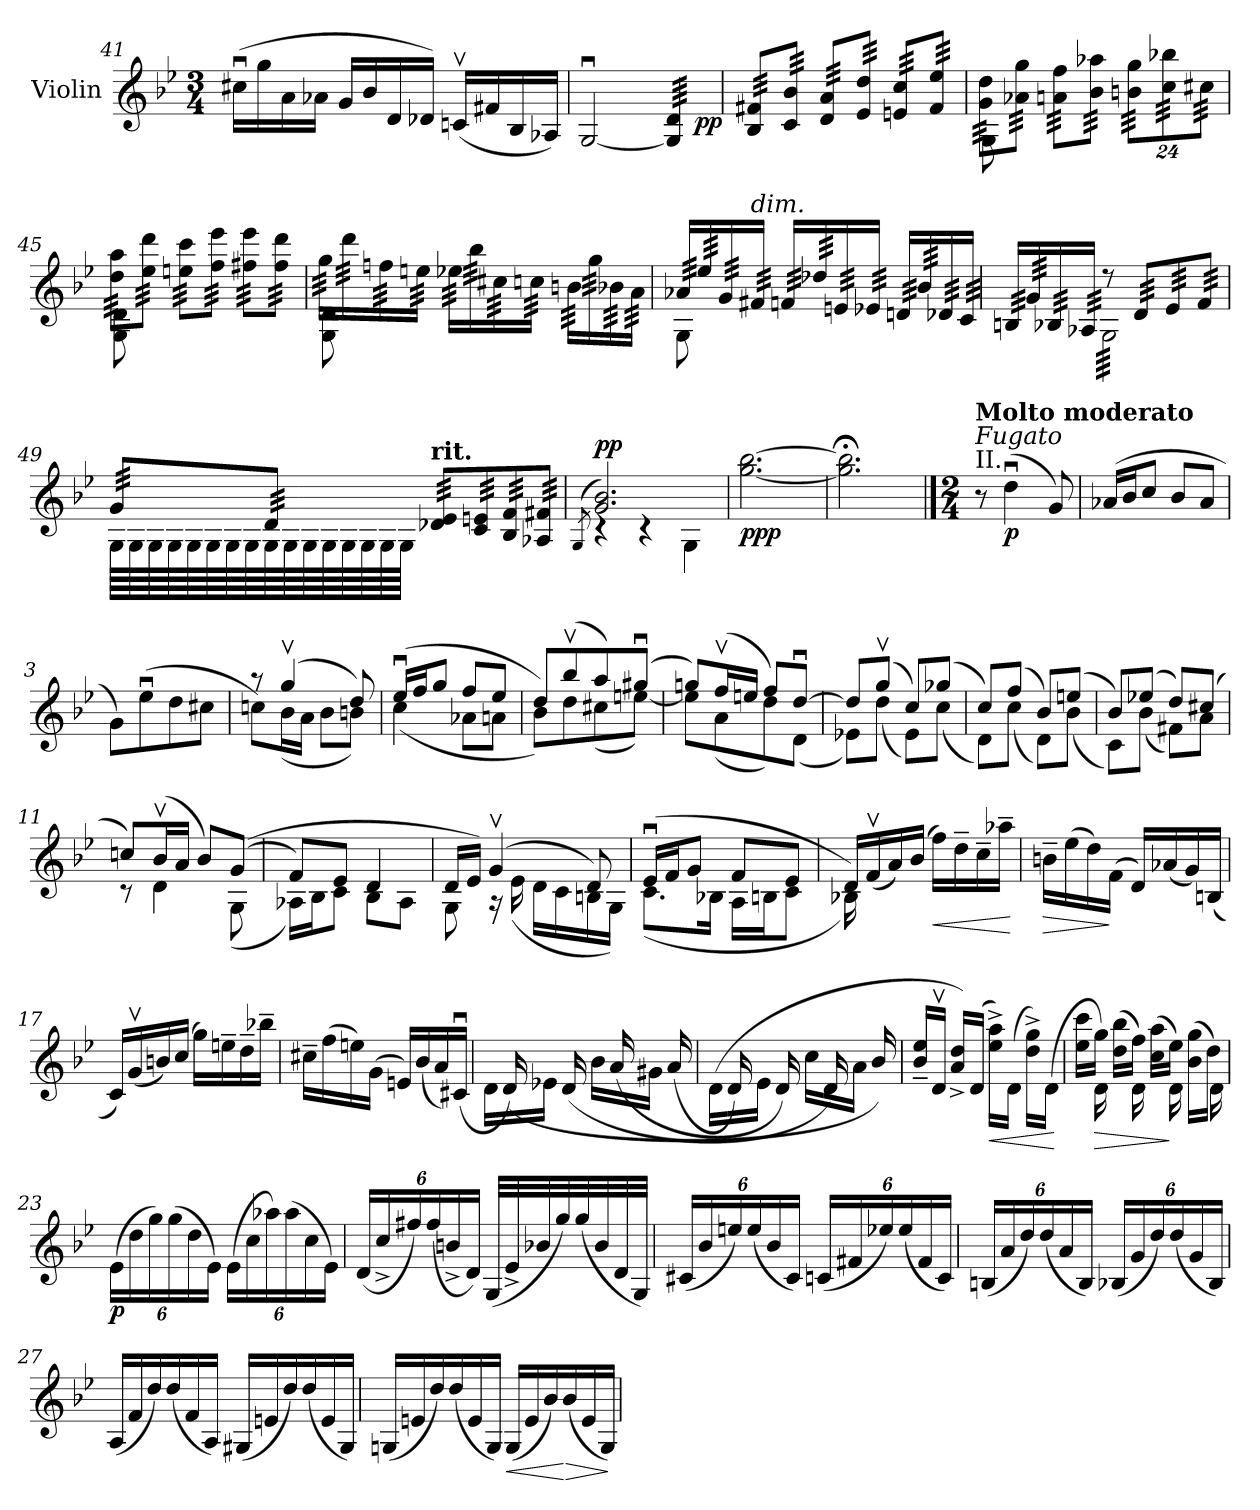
**kern	**dynam
*part1	*part1
*staff1	*staff1
*I"Violin	*
*I'Vln.	*
!!LO:LB:g=z
*clefG2	*
*k[b-e-]	*
*M3/4	*
=41	=41
(>16cc#Xu\LL	.
16gg\	.
16a\	.
16a-X\JJ	.
16g/LL	.
16b-/	.
16d/	.
16d-X/JJ)	.
(<16cnv/LL	.
16f#X/	.
16B-/	.
16A-X/JJ)	.
=42	=42
[2Gu/	.
!LO:TX:a:t=(ponticello)	!
!LO:TX:a:t=à la pointe	!
!LO:TX:b:i:t=trem.	!
*tremolo	*
64G/] 64d/LLLL	.
64G/ 64d/	.
64G/ 64d/	.
64G/ 64d/	.
64G/ 64d/	.
64G/ 64d/	.
64G/ 64d/	.
64G/ 64d/	.
!	!LO:DY:b
64An/ 64g/	pp
64An/ 64g/	.
64An/ 64g/	.
64An/ 64g/	.
64An/ 64g/	.
64An/ 64g/	.
64An/ 64g/	.
64An/ 64g/JJJJ	.
=43	=43
64B-/ 64f#X/LLLL	.
64B-/ 64f#X/	.
64B-/ 64f#X/	.
64B-/ 64f#X/	.
64B-/ 64f#X/	.
64B-/ 64f#X/	.
64B-/ 64f#X/	.
64B-/ 64f#X/	.
64c/ 64b-/	.
64c/ 64b-/	.
64c/ 64b-/	.
64c/ 64b-/	.
64c/ 64b-/	.
64c/ 64b-/	.
64c/ 64b-/	.
64c/ 64b-/JJJJ	.
64d/ 64a/LLLL	.
64d/ 64a/	.
64d/ 64a/	.
64d/ 64a/	.
64d/ 64a/	.
64d/ 64a/	.
64d/ 64a/	.
64d/ 64a/	.
64e-/ 64dd/	.
64e-/ 64dd/	.
64e-/ 64dd/	.
64e-/ 64dd/	.
64e-/ 64dd/	.
64e-/ 64dd/	.
64e-/ 64dd/	.
64e-/ 64dd/JJJJ	.
64en/ 64cc/LLLL	.
64en/ 64cc/	.
64en/ 64cc/	.
64en/ 64cc/	.
64en/ 64cc/	.
64en/ 64cc/	.
64en/ 64cc/	.
64en/ 64cc/	.
64f#/ 64ee-/	.
64f#/ 64ee-/	.
64f#/ 64ee-/	.
64f#/ 64ee-/	.
64f#/ 64ee-/	.
64f#/ 64ee-/	.
64f#/ 64ee-/	.
64f#/ 64ee-/JJJJ	.
=44	=44
*^	*
64g\ 64dd\LLLL	8G\	.
64g\ 64dd\	.	.
64g\ 64dd\	.	.
64g\ 64dd\	.	.
64g\ 64dd\	.	.
64g\ 64dd\	.	.
64g\ 64dd\	.	.
64g\ 64dd\	.	.
64a-X\ 64gg\	2ryy	.
64a-X\ 64gg\	.	.
64a-X\ 64gg\	.	.
64a-X\ 64gg\	.	.
64a-X\ 64gg\	.	.
64a-X\ 64gg\	.	.
64a-X\ 64gg\	.	.
64a-X\ 64gg\JJJJ	.	.
64an\ 64ff\LLLL	.	.
64an\ 64ff\	.	.
64an\ 64ff\	.	.
64an\ 64ff\	.	.
64an\ 64ff\	.	.
64an\ 64ff\	.	.
64an\ 64ff\	.	.
64an\ 64ff\	.	.
64b-\ 64aa-X\	.	.
64b-\ 64aa-X\	.	.
64b-\ 64aa-X\	.	.
64b-\ 64aa-X\	.	.
64b-\ 64aa-X\	.	.
64b-\ 64aa-X\	.	.
64b-\ 64aa-X\	.	.
64b-\ 64aa-X\JJJJ	.	.
*Xbrackettup	*	*
96bn\ 96gg\LLLL	.	.
96bn\ 96gg\	.	.
96bn\ 96gg\	.	.
96bn\ 96gg\	.	.
96bn\ 96gg\	.	.
96bn\ 96gg\	.	.
96bn\ 96gg\	.	.
96bn\ 96gg\	.	.
96cc\ 96bb-X\	.	.
96cc\ 96bb-X\	.	.
96cc\ 96bb-X\	.	.
96cc\ 96bb-X\	.	.
96cc\ 96bb-X\	8ryy	.
96cc\ 96bb-X\	.	.
96cc\ 96bb-X\	.	.
96cc\ 96bb-X\	.	.
96cc#X\	.	.
96cc#X\	.	.
96cc#X\	.	.
96cc#X\	.	.
96cc#X\	.	.
96cc#X\	.	.
96cc#X\	.	.
96cc#X\JJJJ	.	.
!!LO:LB:g=z	!!
=45	=45	=45
64dd\ 64aa\LLLL	8G\ 8d\	.
64dd\ 64aa\	.	.
64dd\ 64aa\	.	.
64dd\ 64aa\	.	.
64dd\ 64aa\	.	.
64dd\ 64aa\	.	.
64dd\ 64aa\	.	.
64dd\ 64aa\	.	.
64ee-\ 64ddd\	2ryy	.
64ee-\ 64ddd\	.	.
64ee-\ 64ddd\	.	.
64ee-\ 64ddd\	.	.
64ee-\ 64ddd\	.	.
64ee-\ 64ddd\	.	.
64ee-\ 64ddd\	.	.
64ee-\ 64ddd\JJJJ	.	.
64een\ 64ccc\LLLL	.	.
64een\ 64ccc\	.	.
64een\ 64ccc\	.	.
64een\ 64ccc\	.	.
64een\ 64ccc\	.	.
64een\ 64ccc\	.	.
64een\ 64ccc\	.	.
64een\ 64ccc\	.	.
64ff\ 64eee-\	.	.
64ff\ 64eee-\	.	.
64ff\ 64eee-\	.	.
64ff\ 64eee-\	.	.
64ff\ 64eee-\	.	.
64ff\ 64eee-\	.	.
64ff\ 64eee-\	.	.
64ff\ 64eee-\JJJJ	.	.
64ff#X\ 64eee-\LLLL	.	.
64ff#X\ 64eee-\	.	.
64ff#X\ 64eee-\	.	.
64ff#X\ 64eee-\	.	.
64ff#X\ 64eee-\	.	.
64ff#X\ 64eee-\	.	.
64ff#X\ 64eee-\	.	.
64ff#X\ 64eee-\	.	.
64ff#\ 64ddd\	8ryy	.
64ff#\ 64ddd\	.	.
64ff#\ 64ddd\	.	.
64ff#\ 64ddd\	.	.
64ff#\ 64ddd\	.	.
64ff#\ 64ddd\	.	.
64ff#\ 64ddd\	.	.
64ff#\ 64ddd\JJJJ	.	.
=46	=46	=46
128gg\LLLLL	8G\ 8d\	.
128gg\	.	.
128gg\	.	.
128gg\	.	.
128gg\	.	.
128gg\	.	.
128gg\	.	.
128gg\	.	.
128ddd\	.	.
128ddd\	.	.
128ddd\	.	.
128ddd\	.	.
128ddd\	.	.
128ddd\	.	.
128ddd\	.	.
128ddd\	.	.
128ffn\	2ryy	.
128ffn\	.	.
128ffn\	.	.
128ffn\	.	.
128ffn\	.	.
128ffn\	.	.
128ffn\	.	.
128ffn\	.	.
128een\	.	.
128een\	.	.
128een\	.	.
128een\	.	.
128een\	.	.
128een\	.	.
128een\	.	.
128een\JJJJJ	.	.
128ee-X\LLLLL	.	.
128ee-X\	.	.
128ee-X\	.	.
128ee-X\	.	.
128ee-X\	.	.
128ee-X\	.	.
128ee-X\	.	.
128ee-X\	.	.
128bb-\	.	.
128bb-\	.	.
128bb-\	.	.
128bb-\	.	.
128bb-\	.	.
128bb-\	.	.
128bb-\	.	.
128bb-\	.	.
128cc#X\	.	.
128cc#X\	.	.
128cc#X\	.	.
128cc#X\	.	.
128cc#X\	.	.
128cc#X\	.	.
128cc#X\	.	.
128cc#X\	.	.
128ccn\	.	.
128ccn\	.	.
128ccn\	.	.
128ccn\	.	.
128ccn\	.	.
128ccn\	.	.
128ccn\	.	.
128ccn\JJJJJ	.	.
128bn\LLLLL	.	.
128bn\	.	.
128bn\	.	.
128bn\	.	.
128bn\	.	.
128bn\	.	.
128bn\	.	.
128bn\	.	.
128gg\	.	.
128gg\	.	.
128gg\	.	.
128gg\	.	.
128gg\	.	.
128gg\	.	.
128gg\	.	.
128gg\	.	.
128b-X\	8ryy	.
128b-X\	.	.
128b-X\	.	.
128b-X\	.	.
128b-X\	.	.
128b-X\	.	.
128b-X\	.	.
128b-X\	.	.
128a\	.	.
128a\	.	.
128a\	.	.
128a\	.	.
128a\	.	.
128a\	.	.
128a\	.	.
128a\JJJJJ	.	.
=47	=47	=47
128a-X/LLLLL	8G\	.
128a-X/	.	.
128a-X/	.	.
128a-X/	.	.
128a-X/	.	.
128a-X/	.	.
128a-X/	.	.
128a-X/	.	.
128ee-/	.	.
128ee-/	.	.
128ee-/	.	.
128ee-/	.	.
128ee-/	.	.
128ee-/	.	.
128ee-/	.	.
128ee-/	.	.
128g/	2ryy	.
128g/	.	.
128g/	.	.
128g/	.	.
128g/	.	.
128g/	.	.
128g/	.	.
128g/	.	.
!LO:TX:i:t=dim.	!	!
128f#X/	.	.
128f#X/	.	.
128f#X/	.	.
128f#X/	.	.
128f#X/	.	.
128f#X/	.	.
128f#X/	.	.
128f#X/JJJJJ	.	.
128fn/LLLLL	.	.
128fn/	.	.
128fn/	.	.
128fn/	.	.
128fn/	.	.
128fn/	.	.
128fn/	.	.
128fn/	.	.
128dd-X/	.	.
128dd-X/	.	.
128dd-X/	.	.
128dd-X/	.	.
128dd-X/	.	.
128dd-X/	.	.
128dd-X/	.	.
128dd-X/	.	.
128en/	.	.
128en/	.	.
128en/	.	.
128en/	.	.
128en/	.	.
128en/	.	.
128en/	.	.
128en/	.	.
128e-X/	.	.
128e-X/	.	.
128e-X/	.	.
128e-X/	.	.
128e-X/	.	.
128e-X/	.	.
128e-X/	.	.
128e-X/JJJJJ	.	.
128dn/LLLLL	.	.
128dn/	.	.
128dn/	.	.
128dn/	.	.
128dn/	.	.
128dn/	.	.
128dn/	.	.
128dn/	.	.
128b-/	.	.
128b-/	.	.
128b-/	.	.
128b-/	.	.
128b-/	.	.
128b-/	.	.
128b-/	.	.
128b-/	.	.
128d-X/	8ryy	.
128d-X/	.	.
128d-X/	.	.
128d-X/	.	.
128d-X/	.	.
128d-X/	.	.
128d-X/	.	.
128d-X/	.	.
128c/	.	.
128c/	.	.
128c/	.	.
128c/	.	.
128c/	.	.
128c/	.	.
128c/	.	.
128c/JJJJJ	.	.
!!LO:LB:g=z	!!
=48	=48	=48
128Bn/LLLLL	4ryy	.
128Bn/	.	.
128Bn/	.	.
128Bn/	.	.
128Bn/	.	.
128Bn/	.	.
128Bn/	.	.
128Bn/	.	.
128g/	.	.
128g/	.	.
128g/	.	.
128g/	.	.
128g/	.	.
128g/	.	.
128g/	.	.
128g/	.	.
128B-X/	.	.
128B-X/	.	.
128B-X/	.	.
128B-X/	.	.
128B-X/	.	.
128B-X/	.	.
128B-X/	.	.
128B-X/	.	.
128A-X/	.	.
128A-X/	.	.
128A-X/	.	.
128A-X/	.	.
128A-X/	.	.
128A-X/	.	.
128A-X/	.	.
128A-X/JJJJJ	.	.
8r	64G\LLLL	.
.	64G\	.
.	64G\	.
.	64G\	.
.	64G\	.
.	64G\	.
.	64G\	.
.	64G\	.
64d/LLLL	64G\	.
64d/	64G\	.
64d/	64G\	.
64d/	64G\	.
64d/	64G\	.
64d/	64G\	.
64d/	64G\	.
64d/	64G\	.
64e-/	64G\	.
64e-/	64G\	.
64e-/	64G\	.
64e-/	64G\	.
64e-/	64G\	.
64e-/	64G\	.
64e-/	64G\	.
64e-/	64G\	.
64f/	64G\	.
64f/	64G\	.
64f/	64G\	.
64f/	64G\	.
64f/	64G\	.
64f/	64G\	.
64f/	64G\	.
64f/JJJJ	64G\JJJJ	.
=49	=49	=49
64g/LLLL	64G\LLLL	.
64g/	64G\	.
64g/	64G\	.
64g/	64G\	.
64g/	64G\	.
64g/	64G\	.
64g/	64G\	.
64g/	64G\	.
64d/	64G\	.
64d/	64G\	.
64d/	64G\	.
64d/	64G\	.
64d/	64G\	.
64d/	64G\	.
64d/	64G\	.
64d/JJJJ	64G\JJJJ	.
!LO:TX:a:B:t=rit.	!	!
64d-X/ 64e-/LLLL	2ryy	.
64d-X/ 64e-/	.	.
64d-X/ 64e-/	.	.
64d-X/ 64e-/	.	.
64d-X/ 64e-/	.	.
64d-X/ 64e-/	.	.
64d-X/ 64e-/	.	.
64d-X/ 64e-/	.	.
64c/ 64en/	.	.
64c/ 64en/	.	.
64c/ 64en/	.	.
64c/ 64en/	.	.
64c/ 64en/	.	.
64c/ 64en/	.	.
64c/ 64en/	.	.
64c/ 64en/	.	.
64B-/ 64f/	.	.
64B-/ 64f/	.	.
64B-/ 64f/	.	.
64B-/ 64f/	.	.
64B-/ 64f/	.	.
64B-/ 64f/	.	.
64B-/ 64f/	.	.
64B-/ 64f/	.	.
64A-X/ 64f#X/	.	.
64A-X/ 64f#X/	.	.
64A-X/ 64f#X/	.	.
64A-X/ 64f#X/	.	.
64A-X/ 64f#X/	.	.
64A-X/ 64f#X/	.	.
64A-X/ 64f#X/	.	.
64A-X/ 64f#X/JJJJ	.	.
*Xtremolo	*	*
=50	=50	=50
(>8qG/	.	.
!	!	!LO:DY:a
2.g/ 2.b-/)	4rc	pp
.	4rc	.
.	4G\	.
=51	=51	=51
!	!	!LO:DY:b
*v	*v	*
[2.gg\ [2.bb-\	ppp
=52	=52
2.gg\];< 2.bb-\];<	.
!!LO:PB:g=z
==1	==1
*M2/4	*
*MM58	*
!LO:TX:a:t=II.	!
!LO:TX:a:i:t=Fugato	!
!LO:TX:a:B:t=Molto moderato	!
8r	.
!	!LO:DY:b
(>4ddu\	p
8g/)	.
=2	=2
(<16a-X/LL	.
16b-/J	.
8cc/J	.
8b-/L	.
8a-/J	.
=3	=3
8g\L)	.
(>8ee-u\	.
8dd\	.
8cc#X\J	.
=4	=4
*^	*
8raa	8ccn\L)	.
(>4ggv/	(<16b-\L	.
.	16a\JJ	.
.	8b-\L	.
8dd/)	8bn\J)	.
=5	=5	=5
(>16ee-u/LL	(<4cc\	.
16ff/J	.	.
8gg/J	.	.
8ff/L	8a-X\L	.
8ee-/J	8an\J	.
!!LO:LB:g=z	!!
=6	=6	=6
8dd/L)	8b-\L)	.
(>8bb-v/	8dd\	.
8aa/)	(<8cc#X\	.
(>8gg#Xu/J	[8een\J)	.
=7	=7	=7
8ggn/L)	8ee\L]	.
(>16ffv/L	(<8a\	.
16een/JJ	.	.
8ff/L)	8dd\)	.
[8ddu/J	(<8d\J	.
=8	=8	=8
8dd/L]	8e-X\L)	.
(>8ggv/J	(<8dd\J	.
8cc/L)	8e-\L)	.
(>8gg-X/J	(<8cc\J	.
=9	=9	=9
8cc/L)	8d\L)	.
(>8ff/J	(<8cc\J	.
8b-/L)	8d\L)	.
(>8een/J	(<8b-\J	.
=10	=10	=10
8b-/L)	8c\L)	.
(>8ee-X/J	(<8b-\J	.
8dd/L)	8f#X\L)	.
(>8cc#X/J	8a\J	.
=11	=11	=11
8ccn/L)	8r	.
(>16b-v/L	4d\	.
16a/JJ	.	.
8b-/L)	.	.
(>(>8g/J	(<8G\	.
!!LO:LB:g=z	!!
=12	=12	=12
8f/L)	16A-X\LL)	.
.	16B-\J	.
8e-/J	8c\J	.
4d/	8B-\L	.
.	8A-\J	.
=13	=13	=13
16d/LL	8G\	.
16e-/JJ)	.	.
(>4gv/	16r	.
.	(<16e-\	.
.	16d\LL	.
.	16c\	.
8d/)	16Bn\	.
.	16G\JJ)	.
=14	=14	=14
(>16e-u/LL	(<8.c\L	.
16f/J	.	.
8g/J	.	.
.	16B-X\Jk	.
8f/L	16A\LL	.
.	16Bn\J	.
8e-/J	8c\J	.
=15	=15	=15
16d/LL)	16B-X\)	.
!	!	!LO:DY:b
!	!	!LO:DY:n=1:b
(<16fv/	4..ryy	p other-dynamics
16a/)	.	.
(>16b-/JJ	.	.
!	!	!LO:HP:b
16ff\LL)	.	<
16dd~\	.	.
16cc~\	.	.
16aa-X~\JJ	.	.
*v	*v	*
.	[
!!LO:LB:g=z
=16	=16
!	!LO:HP:b
16bn~\LL	>
(>16ee-\	.
16dd\)	.
(>16f\JJ	]
16d/LL)	.
(<16a-X/	.
16g/)	.
(<16Bn/JJ	.
=17	=17
16c/LL)	.
(<16gv/	.
16bn/)	.
(>16cc/JJ	.
16gg\LL)	.
16een~\	.
16dd~\	.
16bb-X~\JJ	.
=18	=18
16cc#X~\LL	.
(>16ff\	.
16een\)	.
(>16g\JJ	.
16en/LL)	.
(<16b-/	.
16a/)	.
(>16c#Xu/JJ	.
=19	=19
*^	*
16ryy	(>16d\LL	.
(16d/)	16ryy	.
16ryy	(<16e-X\JJ	.
(16d/	16ryy	.
16ryy	(>16b-\LL	.
(16a/	16ryy	.
16ryy	(<16g#X\JJ	.
(16a/	16ryy	.
!!LO:LB:g=z	!!
=20	=20	=20
16ryy	(<16d\LL	.
16d/)	16ryy	.
16ryy	16e-\JJ	.
16d/)	16ryy	.
16ryy	16cc\LL	.
16d/)	16ryy	.
16ryy	16a>\JJ	.
16b-/)	16ryy	.
*v	*v	*
=21	=21
16b-/~ 16ee-/~LL	.
16dv/JJ	.
16a/^ 16dd/^LL)	.
(>16d/JJ	.
!	!LO:HP:b
16ee-\^ 16aa\^LL)	<
(>16d\JJ	.
16dd\^ 16gg\^LL)	.
(>16d\JJ	.
.	[
=22	=22
*^	*
16ee-\ 16ccc\LL	16ryy	.
!	!	!LO:HP:b
16gg\JJ)	16d\	>
(>16dd\ 16bb-\LL	16ryy	.
16ff\JJ)	16d\	.
(>16cc\ 16aa\LL	16ryy	.
16ee-\JJ)	16d\	]
(>16b-\ 16gg\LL	16ryy	.
16dd\JJ)	16d\	.
=23	=23	=23
!	!	!LO:DY:b
*v	*v	*
(>24e-\LL	p
24dd\	.
24gg\)	.
(>24gg\	.
24dd\	.
24e-\JJ)	.
(>24e-\LL	.
24cc\	.
24aa-X\)	.
(>24aa-\	.
24cc\	.
24e-\JJ)	.
!!LO:LB:g=z
=24	=24
(<24d/LL	.
24cc^>/	.
24ff#X/)	.
(<24ff#/	.
24bn^>/	.
24d/JJ)	.
(<32G/LLL	.
32e-^>/	.
32b-X/	.
32gg/)	.
(<32gg/	.
32b-/	.
32d/	.
32G/JJJ)	.
=25	=25
(<24c#X/LL	.
24b-/	.
24een/)	.
(<24ee/	.
24b-/	.
24c#/JJ)	.
(<24cn/LL	.
24f#X/	.
24ee-X/)	.
(<24ee-/	.
24f#/	.
24c/JJ)	.
=26	=26
(<24Bn/LL	.
24a/	.
24dd/)	.
(<24dd/	.
24a/	.
24B/JJ)	.
(<24B-X/LL	.
24g/	.
24dd/)	.
(<24dd/	.
24g/	.
24B-/JJ)	.
!!LO:LB:g=z
=27	=27
*Xtuplet	*
(<24A/LL	.
24f/	.
24dd/)	.
(<24dd/	.
24f/	.
24A/JJ)	.
(<24G#X/LL	.
24en/	.
24dd/)	.
(<24dd/	.
24e/	.
24G#/JJ)	.
=28	=28
(<24Gn/LL	.
24en/	.
24dd/)	.
(<24dd/	.
24e/	.
24G/JJ)	.
!	!LO:HP:b
(<24G/LL	<
24e/	.
24b-/)	.
!	!LO:HP:n=1:b
(<24b-/	[ >
24e/	.
24G/JJ)	.
.	]
=	=
*-	*-
